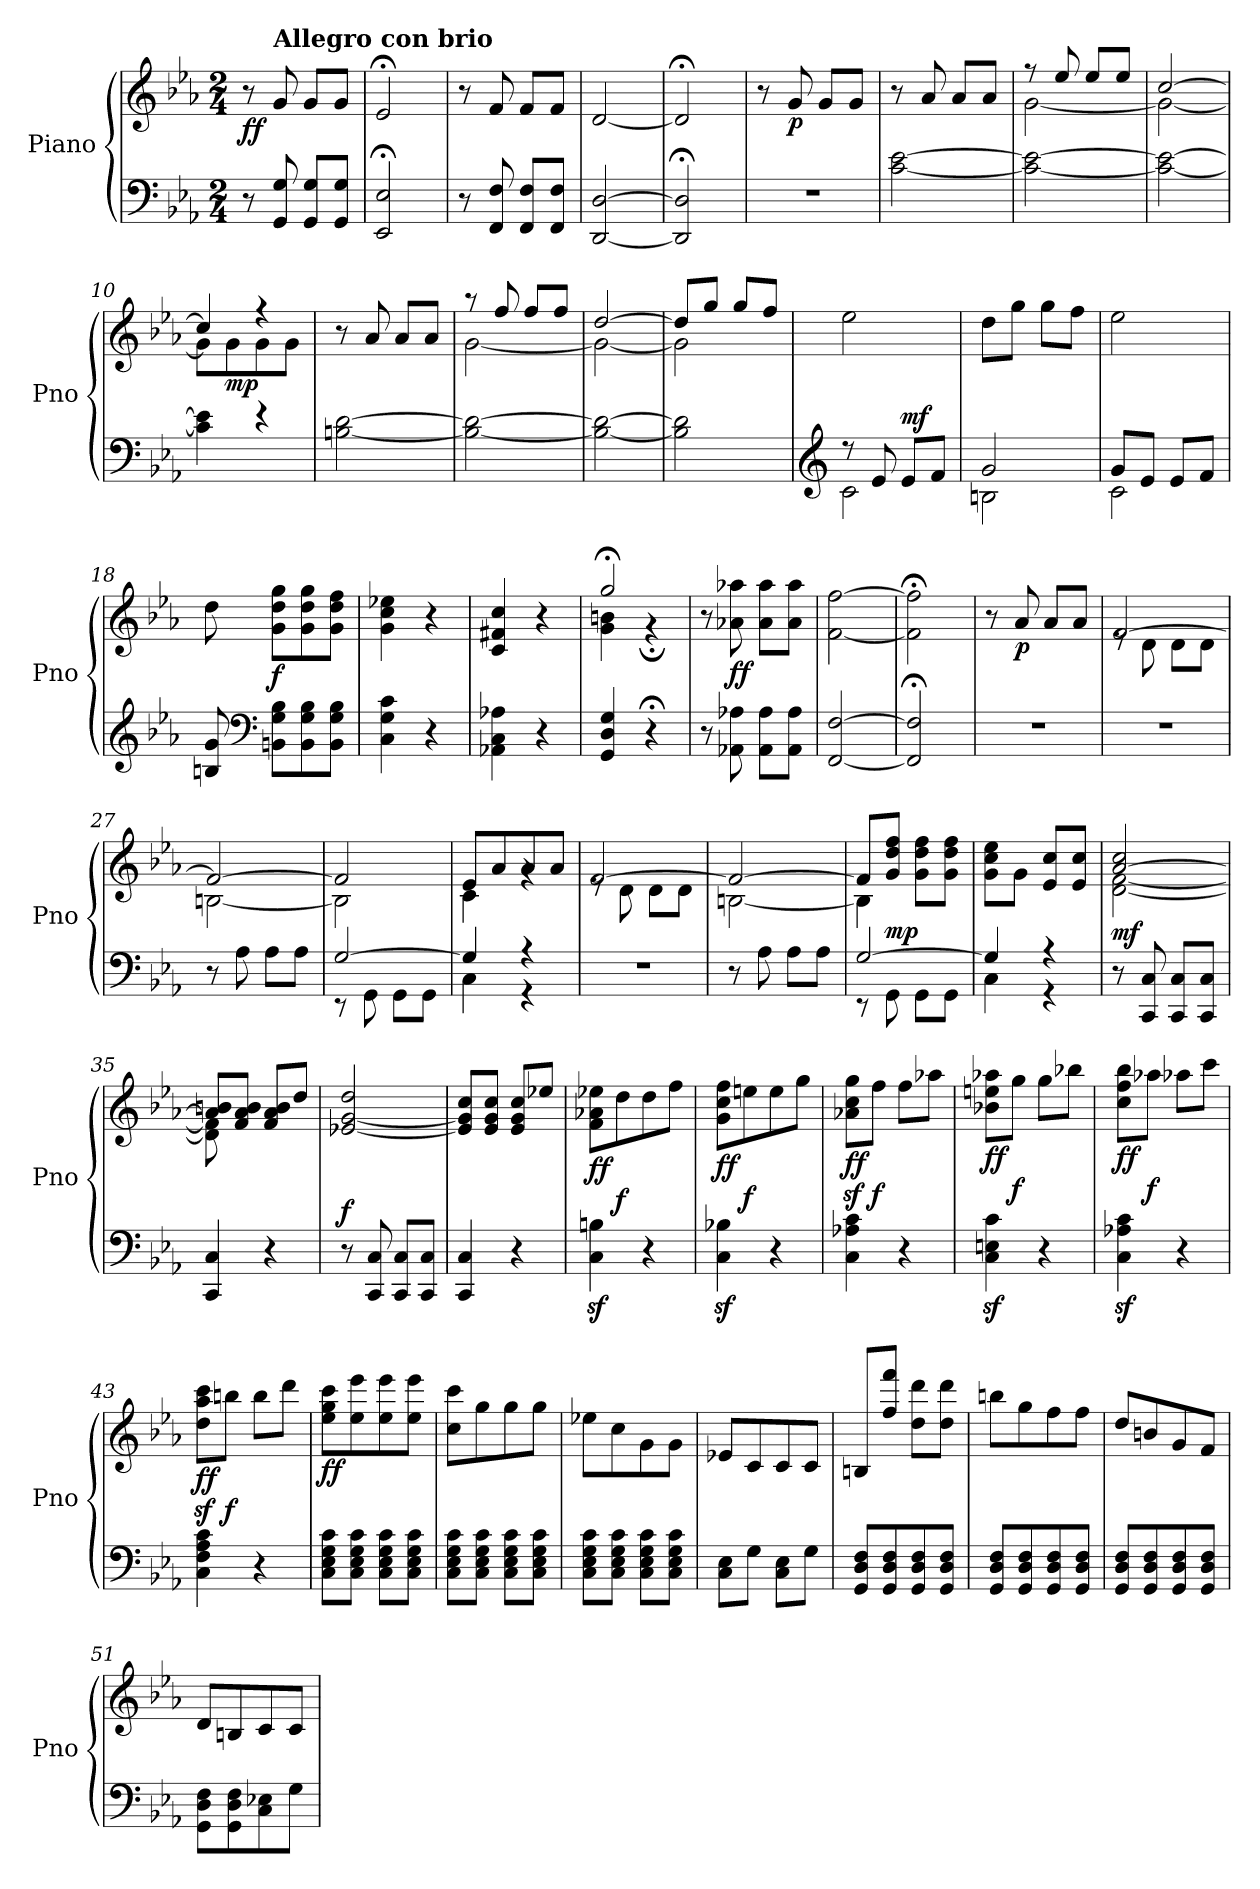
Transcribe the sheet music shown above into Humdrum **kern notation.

**kern	**kern	**dynam
*part1	*part1	*part1
*staff2	*staff1	*staff1/2
*I"Piano	*	*
*I'Pno	*	*
*clefF4	*clefG2	*
*k[b-e-a-]	*k[b-e-a-]	*
*M2/4	*M2/4	*
=1	=1	=1
!	!	!LO:DY:b
8r	8r	ff
!	!LO:TX:a:B:t=Allegro con brio	!
8GG/ 8G/	8g/	.
8GG/ 8G/L	8g/L	.
8GG/ 8G/J	8g/J	.
=2	=2	=2
*	*MM60	*
2EE-/;< 2E-/;<	2e-;</	.
=3	=3	=3
8r	8r	.
*	*MM164	*
8FF/ 8F/	8f/	.
8FF/ 8F/L	8f/L	.
8FF/ 8F/J	8f/J	.
=4	=4	=4
[2DD/ [2D/	[2d/	.
=5	=5	=5
*	*MM60	*
2DD/];< 2D/];<	2d;</]	.
=6	=6	=6
2r	8r	.
*	*MM164	*
!	!	!LO:DY:b
.	8g/	p
.	8g/L	.
.	8g/J	.
!!LO:LB:g=z
=7	=7	=7
[2c\ [2e-\	8r	.
.	8a-/	.
.	8a-/L	.
.	8a-/J	.
=8	=8	=8
*	*^	*
2c\_ 2e-\_	8r	[2g\	.
.	8ee-/	.	.
.	8ee-/L	.	.
.	8ee-/J	.	.
=9	=9	=9	=9
2c\_ 2e-\_	[2cc/	2g\_	.
=10	=10	=10	=10
4c\] 4e-\]	4cc/]	8g\L]	.
!	!	!	!LO:DY:b
.	.	8g\	mp
4re	4r	8g\	.
.	.	8g\J	.
*	*v	*v	*
=11	=11	=11
[2Bn\ [2d\	8r	.
.	8a-/	.
.	8a-/L	.
.	8a-/J	.
=12	=12	=12
*	*^	*
2B\_ 2d\_	8r	[2g\	.
.	8ff/	.	.
.	8ff/L	.	.
.	8ff/J	.	.
!!LO:LB:g=z	!!
=13	=13	=13	=13
2B\_ 2d\_	[2dd/	2g\_	.
=14	=14	=14	=14
2B\] 2d\]	8dd/L]	2g\]	.
.	8gg/J	.	.
.	8gg/L	.	.
.	8ff/J	.	.
*	*v	*v	*
=15	=15	=15
*clefG2	*	*
*^	*	*
8r	2c\	2ee-\	.
8e-/	.	.	.
!	!	!	!LO:DY:a=2
8e-/L	.	.	mf
8f/J	.	.	.
=16	=16	=16	=16
2g/	2Bn\	8dd\L	.
.	.	8gg\J	.
.	.	8gg\L	.
.	.	8ff\J	.
=17	=17	=17	=17
8g/L	2c\	2ee-\	.
8e-/J	.	.	.
8e-/L	.	.	.
8f/J	.	.	.
*v	*v	*	*
=18	=18	=18
8Bn/ 8g/	8dd\	.
*clefF4	*	*
!	!	!LO:DY:b
8BBn\ 8G\ 8B\L	8g\ 8dd\ 8gg\L	f
8BB\ 8G\ 8B\	8g\ 8dd\ 8gg\	.
8BB\ 8G\ 8B\J	8g\ 8dd\ 8ff\J	.
!!LO:LB:g=z
=19	=19	=19
4C\ 4G\ 4c\	4g\ 4cc\ 4ee-X\	.
4r	4r	.
=20	=20	=20
4AA-X\ 4C\ 4A-X\	4c/ 4f#X/ 4cc/	.
4r	4r	.
=21	=21	=21
*	*MM60	*
*	*^	*
4GG/ 4D/ 4G/	2gg;</	4g\ 4bn\	.
4r;<	.	4r;	.
*	*v	*v	*
=22	=22	=22
8r	8r	.
*	*MM164	*
!	!	!LO:DY:a=2
8AA-X\ 8A-X\	8a-X\ 8aa-X\	ff
8AA-\ 8A-\L	8a-\ 8aa-\L	.
8AA-\ 8A-\J	8a-\ 8aa-\J	.
=23	=23	=23
[2FF/ [2F/	[2f\ [2ff\	.
=24	=24	=24
*	*MM60	*
2FF/];< 2F/];<	2f\];< 2ff\];<	.
!!LO:PB:g=z
=25	=25	=25
*	*MM164	*
2r	8r	.
!	!	!LO:DY:b
.	8a-/	p
.	8a-/L	.
.	8a-/J	.
=26	=26	=26
*	*^	*
2r	[2f/	8re	.
.	.	8d<\	.
.	.	8d\L	.
.	.	8d\J	.
=27	=27	=27	=27
8r	2f/_	[2Bn<\	.
8A-<\	.	.	.
8A-\L	.	.	.
8A-\J	.	.	.
=28	=28	=28	=28
*^	*	*	*
[2G/	8r	2f/]	2B\]	.
.	8GG<\	.	.	.
.	8GG\L	.	.	.
.	8GG\J	.	.	.
=29	=29	=29	=29	=29
4G/]	4C<\	8e-/L	4c<\	.
.	.	8a-/	.	.
4r	4r	8a-/	4rg	.
.	.	8a-/J	.	.
*v	*v	*	*	*
=30	=30	=30	=30
2r	[2f/	8re	.
.	.	8d<\	.
.	.	8d\L	.
.	.	8d\J	.
!!LO:LB:g=z	!!
=31	=31	=31	=31
8r	2f/_	[2Bn<\	.
8A-<\	.	.	.
8A-\L	.	.	.
8A-\J	.	.	.
=32	=32	=32	=32
*^	*	*	*
[2G/	8r	8f/L]	4B\]	.
!	!	!	!	!LO:DY:a=2
.	8GG<\	8g/ 8dd/ 8ff/J	.	mp
.	8GG\L	8g\ 8dd\ 8ff\L	4ryy	.
.	8GG\J	8g\ 8dd\ 8ff\J	.	.
*	*	*v	*v	*
=33	=33	=33	=33
4G/]	4C<\	8g\ 8cc\ 8ee-\L	.
.	.	8g\J	.
4r	4r	8e-/ 8cc/L	.
.	.	8e-/ 8cc/J	.
*v	*v	*	*
=34	=34	=34
*	*^	*
!	!	!	!LO:DY:b
8r	[2a-/ 2cc/	[2d\ [2f\	mf
8CC/ 8C/	.	.	.
8CC/ 8C/L	.	.	.
8CC/ 8C/J	.	.	.
=35	=35	=35	=35
4CC/ 4C/	8a-/] 8bn/L	8d\] 8f\]	.
.	8f/ 8a-/ 8b/J	8ryy	.
4r	8f/ 8a-/ 8b/L	4ryy	.
.	8dd/J	.	.
*	*v	*v	*
=36	=36	=36
!	!	!LO:DY:a=2
8r	[2e-X/ [2g/ 2dd/	f
8CC/ 8C/	.	.
8CC/ 8C/L	.	.
8CC/ 8C/J	.	.
!!LO:LB:g=z
=37	=37	=37
4CC/ 4C/	8e-/] 8g/] 8cc/L	.
.	8e-/ 8g/ 8cc/J	.
4r	8e-/ 8g/ 8cc/L	.
.	8ee-X/J	.
=38	=38	=38
!	!	!LO:DY:b
4C\z> 4Bn\z>	8f\ 8a-X\ 8ee-X\L	ff
!	!	!LO:DY:b
.	8dd\	f
4r	8dd\	.
.	8ff\J	.
=39	=39	=39
!	!	!LO:DY:b
4C\z> 4B-X\z>	8g\ 8cc\ 8ff\L	ff
!	!	!LO:DY:b
.	8een\	f
4r	8ee\	.
.	8gg\J	.
=40	=40	=40
!	!	!LO:DY:b
4C\ 4A-X\ 4c\	8a-X\z< 8cc\z< 8gg\z<L	ff
!	!	!LO:DY:b
.	8ff\J	f
4r	8ff\L	.
.	8aa-X\J	.
=41	=41	=41
!	!	!LO:DY:b
4C\z> 4En\z> 4c\z>	8b-X\ 8een\ 8aa-X\L	ff
!	!	!LO:DY:b
.	8gg\J	f
4r	8gg\L	.
.	8bb-X\J	.
=42	=42	=42
!	!	!LO:DY:b
4C\z> 4A-X\z> 4c\z>	8cc\ 8ff\ 8bb-\L	ff
!	!	!LO:DY:b
.	8aa-X\J	f
4r	8aa-X\L	.
.	8ccc\J	.
!!LO:LB:g=z
=43	=43	=43
!	!	!LO:DY:b
4C\ 4F\ 4A-\ 4c\	8dd\z< 8aa-\z< 8ccc\z<L	ff
!	!	!LO:DY:b
.	8bbn\J	f
4r	8bb\L	.
.	8ddd\J	.
=44	=44	=44
!	!	!LO:DY:b
8C\ 8E-\ 8G\ 8c\L	8ee-\ 8gg\ 8ccc\L	ff
8C\ 8E-\ 8G\ 8c\J	8ee-\ 8eee-\	.
8C\ 8E-\ 8G\ 8c\L	8ee-\ 8eee-\	.
8C\ 8E-\ 8G\ 8c\J	8ee-\ 8eee-\J	.
=45	=45	=45
8C\ 8E-\ 8G\ 8c\L	8cc\ 8ccc\L	.
8C\ 8E-\ 8G\ 8c\J	8gg\	.
8C\ 8E-\ 8G\ 8c\L	8gg\	.
8C\ 8E-\ 8G\ 8c\J	8gg\J	.
=46	=46	=46
8C\ 8E-\ 8G\ 8c\L	8ee-X\L	.
8C\ 8E-\ 8G\ 8c\J	8cc\	.
8C\ 8E-\ 8G\ 8c\L	8g\	.
8C\ 8E-\ 8G\ 8c\J	8g\J	.
=47	=47	=47
8C\<< 8E-\<<L	8e-X/L	.
8G\J	8c/	.
8C\ 8E-\L	8c/	.
8G\J	8c/J	.
=48	=48	=48
8GG/ 8D/ 8F/L	8Bn/L	.
8GG/ 8D/ 8F/	8ff/ 8fff/J	.
8GG/ 8D/ 8F/	8dd\ 8ddd\L	.
8GG/ 8D/ 8F/J	8dd\ 8ddd\J	.
!!LO:LB:g=z
=49	=49	=49
8GG/ 8D/ 8F/L	8bbn\L	.
8GG/ 8D/ 8F/	8gg\	.
8GG/ 8D/ 8F/	8ff\	.
8GG/ 8D/ 8F/J	8ff\J	.
=50	=50	=50
8GG/ 8D/ 8F/L	8dd/L	.
8GG/ 8D/ 8F/	8bn/	.
8GG/ 8D/ 8F/	8g/	.
8GG/ 8D/ 8F/J	8f/J	.
=51	=51	=51
8GG\ 8D\ 8F\L	8d/L	.
8GG\ 8D\ 8F\	8Bn/	.
8C\< 8E-X\<	8c/	.
8G<\J	8c/J	.
=	=	=
*-	*-	*-
